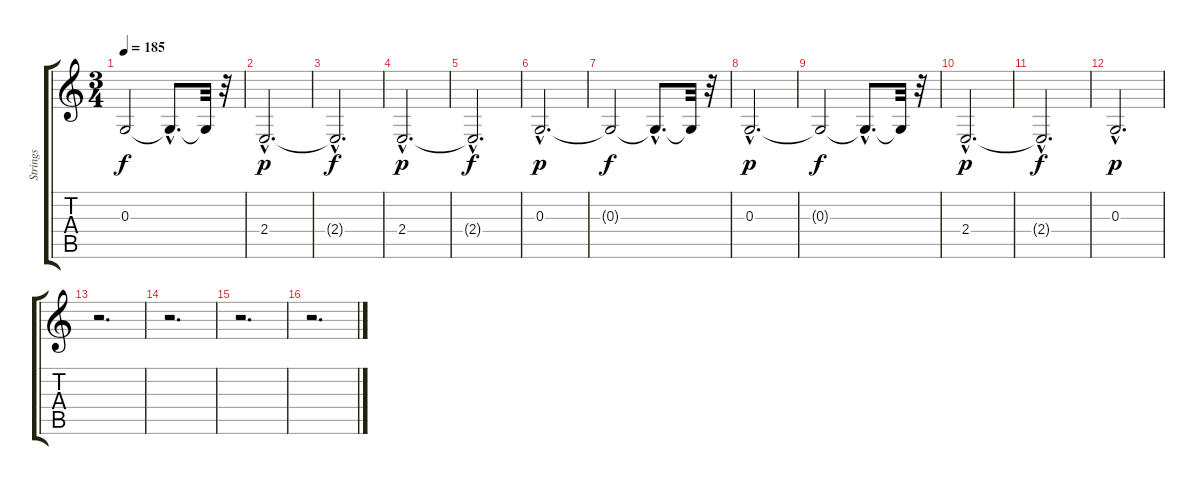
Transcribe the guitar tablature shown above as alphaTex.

\track ("Strings" "Strings") {instrument stringensemble1}
\staff {score tabs}
\tuning (E4 B3 G3 D3 A2 E2) {hide}
\ts (3 4)
\tempo 185
\clef g2
\ks c
0.3{t}.2{dy f} 0.3{hac t}.8{d} 0.3{t}.32 r.32 |
2.4{hac}.2{d dy p} |
2.4{hac t}.2{d dy f} |
2.4{hac}.2{d dy p} |
2.4{hac t}.2{d dy f} |
0.3{hac}.2{d dy p} |
0.3{t}.2{dy f} 0.3{hac t}.8{d} 0.3{t}.32 r.32 |
0.3{hac}.2{d dy p} |
0.3{t}.2{dy f} 0.3{hac t}.8{d} 0.3{t}.32 r.32 |
2.4{hac}.2{d dy p} |
2.4{hac t}.2{d dy f} |
0.3{hac}.2{d dy p} |
r.2{d} |
r.2{d} |
r.2{d} |
r.2{d}
